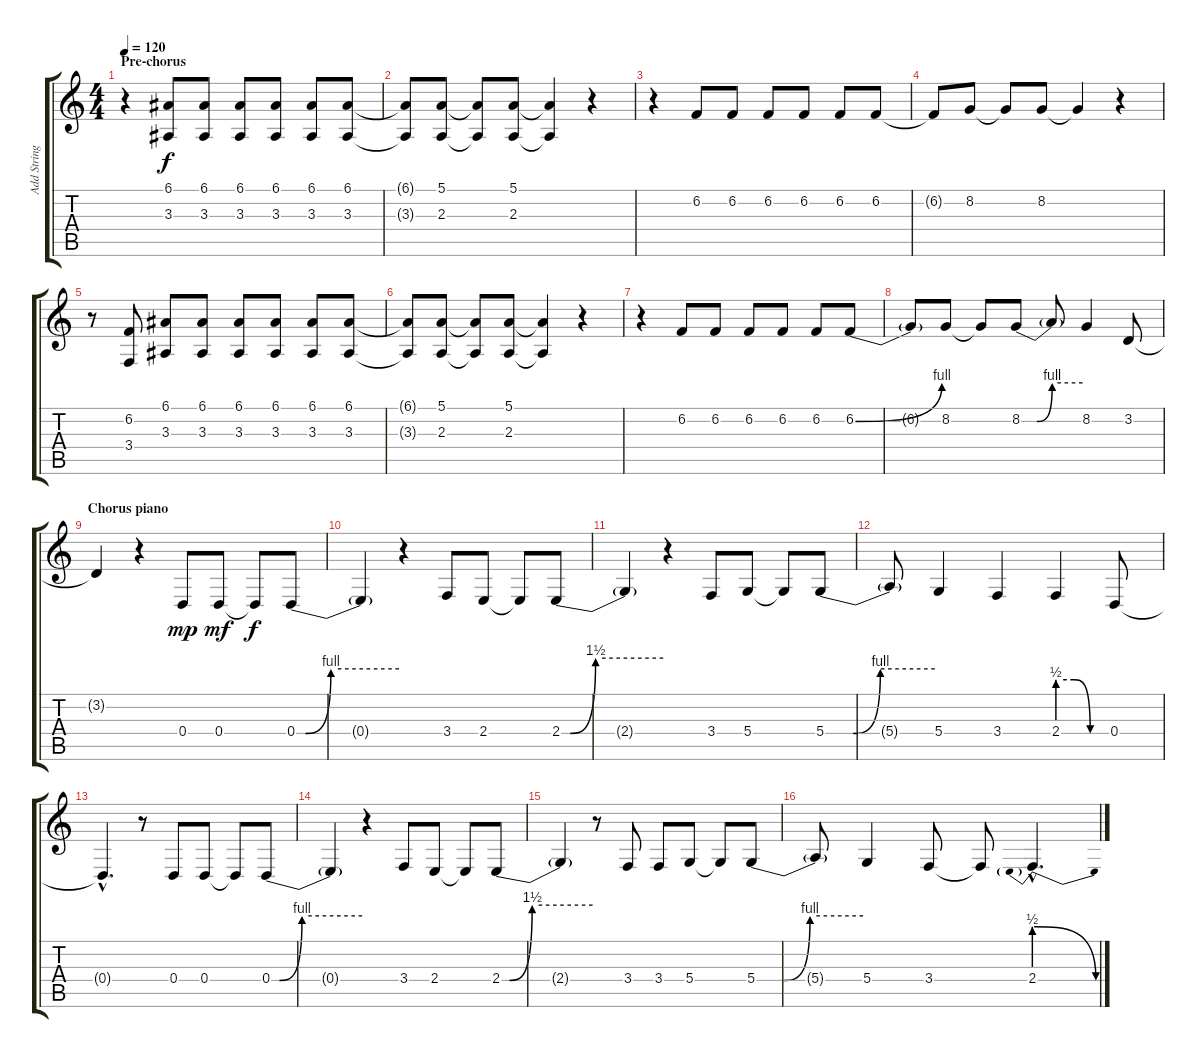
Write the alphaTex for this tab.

\track ("Add Strings (Vocals)" "Add String") {instrument pizzicatostrings}
\staff {score tabs}
\tuning (E4 B3 G3 D3 A2 E2) {hide}
\ts (4 4)
\section ("" "Pre-chorus")
\tempo 120
\clef g2
\ks c
r.4{dy p volume 12 instrument voiceoohs} (6.1 3.3).8{dy f} (6.1 3.3).8 (6.1 3.3).8 (6.1 3.3).8 (6.1 3.3).8 (6.1 3.3).8 |
(6.1{t} 3.3{t}).8 (5.1 2.3).8 (5.1{t} 2.3{t}).8 (5.1 2.3).8 (5.1{t} 2.3{t}).4 r.4 |
r.4 6.2.8 6.2.8 6.2.8 6.2.8 6.2.8 6.2.8 |
6.2{t}.8 8.2.8 8.2{t}.8 8.2.8 8.2{t}.4 r.4 |
r.8 (6.2 3.4).8 (6.1 3.3).8 (6.1 3.3).8 (6.1 3.3).8 (6.1 3.3).8 (6.1 3.3).8 (6.1 3.3).8 |
(6.1{t} 3.3{t}).8 (5.1 2.3).8 (5.1{t} 2.3{t}).8 (5.1 2.3).8 (5.1{t} 2.3{t}).4 r.4 |
r.4 6.2.8 6.2.8 6.2.8 6.2.8 6.2.8 6.2{be (bend 0 0 60 4)}.8 |
6.2{t}.8 8.2.8 8.2{t}.8 8.2{be (custom 0 0 15 0 30 4 60 4)}.8 8.2{t}.8 8.2.4 3.2.8 |
\section ("" "Chorus piano")
3.2{t}.4 r.4 0.4.8{dy mp} 0.4.8{dy mf} 0.4{t}.8{dy f} 0.4{be (custom 0 0 5 0 20 4 60 4)}.8 |
0.4{t}.4 r.4 3.4.8 2.4.8 2.4{t}.8 2.4{be (custom 0 0 5 0 20 6 60 6)}.8 |
2.4{t}.4 r.4 3.4.8 5.4.8 5.4{t}.8 5.4{be (custom 0 0 15 0 30 4 60 4)}.8 |
5.4{t}.8 5.4.4 3.4.4 2.4{be (custom 0 2 20 2 40 0 60 0)}.4 0.4.8 |
0.4{hac t}.4{d} r.8 0.4.8 0.4.8 0.4{t}.8 0.4{be (custom 0 0 5 0 20 4 60 4)}.8 |
0.4{t}.4 r.4 3.4.8 2.4.8 2.4{t}.8 2.4{be (custom 0 0 5 0 20 6 60 6)}.8 |
2.4{t}.4 r.8 3.4.8 3.4.8 5.4.8 5.4{t}.8 5.4{be (custom 0 0 15 0 30 4 60 4)}.8 |
5.4{t}.8 5.4.4 3.4.8 3.4{t}.8 2.4{be (prebendrelease 0 2 60 0) hac}.4{d}
